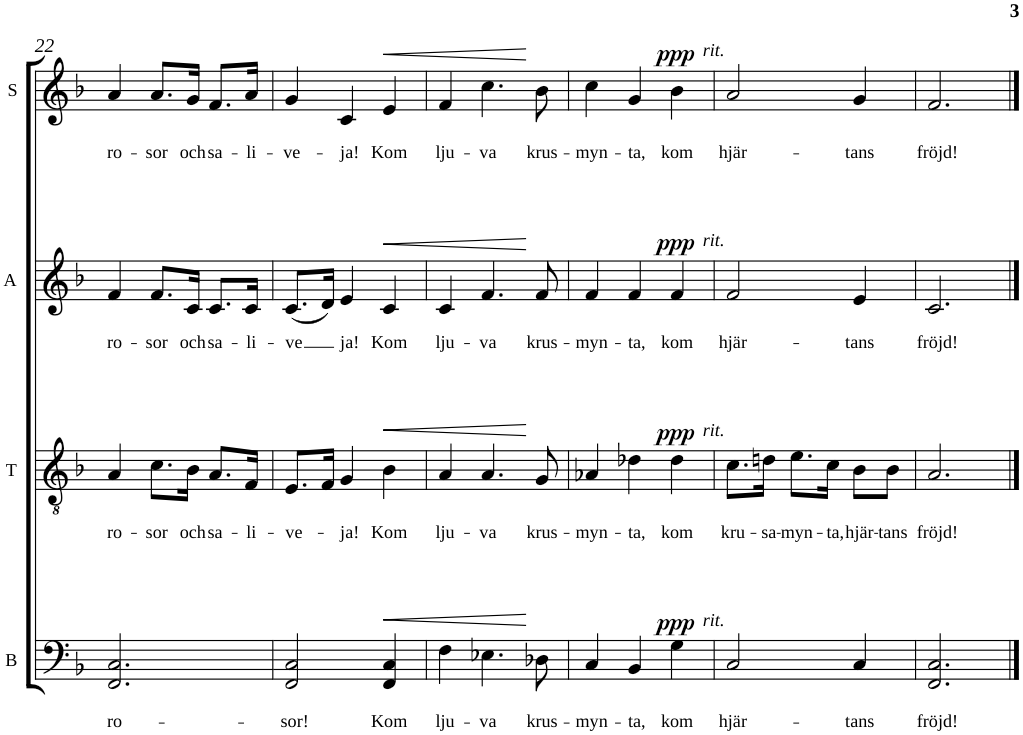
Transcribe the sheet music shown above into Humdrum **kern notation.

**kern	**text	**text	**dynam	**kern	**text	**text	**dynam	**kern	**text	**text	**dynam	**kern	**text	**text	**dynam
*part4	*part4	*part4	*part4	*part3	*part3	*part3	*part3	*part2	*part2	*part2	*part2	*part1	*part1	*part1	*part1
*staff4	*staff4	*staff4	*staff4	*staff3	*staff3	*staff3	*staff3	*staff2	*staff2	*staff2	*staff2	*staff1	*staff1	*staff1	*staff1
*I"Bass	*	*	*	*I"Tenor	*	*	*	*I"Alt	*	*	*	*I"Sopran	*	*	*
*I'B	*	*	*	*I'T	*	*	*	*I'A	*	*	*	*I'S	*	*	*
!!LO:PB:g=z
*clefF4	*	*	*	*clefGv2	*	*	*	*clefG2	*	*	*	*clefG2	*	*	*
*k[b-]	*	*	*	*k[b-]	*	*	*	*k[b-]	*	*	*	*k[b-]	*	*	*
*F:	*	*	*	*F:	*	*	*	*F:	*	*	*	*F:	*	*	*
*M3/4	*	*	*	*M3/4	*	*	*	*M3/4	*	*	*	*M3/4	*	*	*
=22	=22	=22	=22	=22	=22	=22	=22	=22	=22	=22	=22	=22	=22	=22	=22
!	!	!LO:LY:b	!	!	!	!LO:LY:b	!	!	!	!LO:LY:b	!	!	!	!LO:LY:b	!
2.FF/ 2.C/	.	ro-	.	4A/	.	ro-	.	4f/	.	ro-	.	4a/	.	ro-	.
!	!	!	!	!	!	!LO:LY:b	!	!	!	!LO:LY:b	!	!	!	!LO:LY:b	!
.	.	.	.	8.c\L	.	-sor	.	8.f/L	.	-sor	.	8.a/L	.	-sor	.
!	!	!	!	!	!	!LO:LY:b	!	!	!	!LO:LY:b	!	!	!	!LO:LY:b	!
.	.	.	.	16B-\Jk	.	och	.	16c/Jk	.	och	.	16g/Jk	.	och	.
!	!	!	!	!	!	!LO:LY:b	!	!	!	!LO:LY:b	!	!	!	!LO:LY:b	!
.	.	.	.	8.A/L	.	sa-	.	8.c/L	.	sa-	.	8.f/L	.	sa-	.
!	!	!	!	!	!	!LO:LY:b	!	!	!	!LO:LY:b	!	!	!	!LO:LY:b	!
.	.	.	.	16F/Jk	.	-li-	.	16c/Jk	.	-li-	.	16a/Jk	.	-li-	.
=23	=23	=23	=23	=23	=23	=23	=23	=23	=23	=23	=23	=23	=23	=23	=23
!	!	!LO:LY:b	!	!	!	!LO:LY:b	!	!	!	!LO:LY:b	!	!	!	!LO:LY:b	!
2FF/ 2C/	.	-sor!	.	8.E/L	.	-ve-	.	(<8.c/L	.	-ve	.	4g/	.	-ve-	.
.	.	.	.	16F/Jk	.	.	.	16d/Jk)	.	.	.	.	.	.	.
!	!	!	!	!	!	!LO:LY:b	!	!	!	!LO:LY:b	!	!	!	!LO:LY:b	!
.	.	.	.	4G/	.	-ja!	.	4e/	.	ja!	.	4c/	.	-ja!	.
!	!	!LO:LY:b	!LO:HP:b	!	!	!LO:LY:b	!LO:HP:b	!	!	!LO:LY:b	!LO:HP:b	!	!	!LO:LY:b	!LO:HP:b
4FF/ 4C/	.	Kom	<	4B-\	.	Kom	<	4c/	.	Kom	<	4e/	.	Kom	<
=24	=24	=24	=24	=24	=24	=24	=24	=24	=24	=24	=24	=24	=24	=24	=24
!	!	!LO:LY:b	!	!	!	!LO:LY:b	!	!	!	!LO:LY:b	!	!	!	!LO:LY:b	!
4F\	.	lju-	.	4A/	.	lju-	.	4c/	.	lju-	.	4f/	.	lju-	.
!	!	!LO:LY:b	!	!	!	!LO:LY:b	!	!	!	!LO:LY:b	!	!	!	!LO:LY:b	!
4.E-X\	.	-va	.	4.A/	.	-va	.	4.f/	.	-va	.	4.cc\	.	-va	.
!	!	!LO:LY:b	!	!	!	!LO:LY:b	!	!	!	!LO:LY:b	!	!	!	!LO:LY:b	!
8D-X\	.	krus-	[	8G/	.	krus-	[	8f/	.	krus-	[	8b-\	.	krus-	[
=25	=25	=25	=25	=25	=25	=25	=25	=25	=25	=25	=25	=25	=25	=25	=25
!	!	!LO:LY:b	!	!	!	!LO:LY:b	!	!	!	!LO:LY:b	!	!	!	!LO:LY:b	!
4C/	.	-myn-	.	4A-X/	.	-myn-	.	4f/	.	-myn-	.	4cc\	.	-myn-	.
!	!	!LO:LY:b	!	!	!	!LO:LY:b	!	!	!	!LO:LY:b	!	!	!	!LO:LY:b	!
4BB-/	.	-ta,	.	4d-X\	.	-ta,	.	4f/	.	-ta,	.	4g/	.	-ta,	.
!	!	!	!	!	!	!	!	!	!	!	!	!LO:TX:a:i:t=rit.	!	!	!
!	!	!	!	!	!	!	!	!LO:TX:a:i:t=rit.	!	!	!	!	!	!	!
!	!	!	!	!LO:TX:a:i:t=rit.	!	!	!	!	!	!	!	!	!	!	!
!LO:TX:a:i:t=rit.	!	!	!	!	!	!	!	!	!	!	!	!	!	!	!
!	!	!LO:LY:b	!LO:DY:a	!	!	!LO:LY:b	!LO:DY:a	!	!	!LO:LY:b	!LO:DY:a	!	!	!LO:LY:b	!LO:DY:a
4G\	.	kom	ppp	4d-\	.	kom	ppp	4f/	.	kom	ppp	4b-\	.	kom	ppp
=26	=26	=26	=26	=26	=26	=26	=26	=26	=26	=26	=26	=26	=26	=26	=26
!	!	!LO:LY:b	!	!	!	!LO:LY:b	!	!	!	!LO:LY:b	!	!	!	!LO:LY:b	!
2C/	.	hjär-	.	8.c\L	.	kru-	.	2f/	.	hjär-	.	2a/	.	hjär-	.
!	!	!	!	!	!	!LO:LY:b	!	!	!	!	!	!	!	!	!
.	.	.	.	16dn\Jk	.	-sa-	.	.	.	.	.	.	.	.	.
!	!	!	!	!	!	!LO:LY:b	!	!	!	!	!	!	!	!	!
.	.	.	.	8.e\L	.	-myn-	.	.	.	.	.	.	.	.	.
!	!	!	!	!	!	!LO:LY:b	!	!	!	!	!	!	!	!	!
.	.	.	.	16c\Jk	.	-ta,	.	.	.	.	.	.	.	.	.
!	!	!LO:LY:b	!	!	!	!LO:LY:b	!	!	!	!LO:LY:b	!	!	!	!LO:LY:b	!
4C/	.	-tans	.	8B-\L	.	hjär-	.	4e/	.	-tans	.	4g/	.	-tans	.
!	!	!	!	!	!	!LO:LY:b	!	!	!	!	!	!	!	!	!
.	.	.	.	8B-\J	.	-tans	.	.	.	.	.	.	.	.	.
=27	=27	=27	=27	=27	=27	=27	=27	=27	=27	=27	=27	=27	=27	=27	=27
!	!	!LO:LY:b	!	!	!	!LO:LY:b	!	!	!	!LO:LY:b	!	!	!	!LO:LY:b	!
2.FF/ 2.C/	.	fröjd!	.	2.A/	.	fröjd!	.	2.c/	.	fröjd!	.	2.f/	.	fröjd!	.
==	==	==	==	==	==	==	==	==	==	==	==	==	==	==	==
*-	*-	*-	*-	*-	*-	*-	*-	*-	*-	*-	*-	*-	*-	*-	*-
